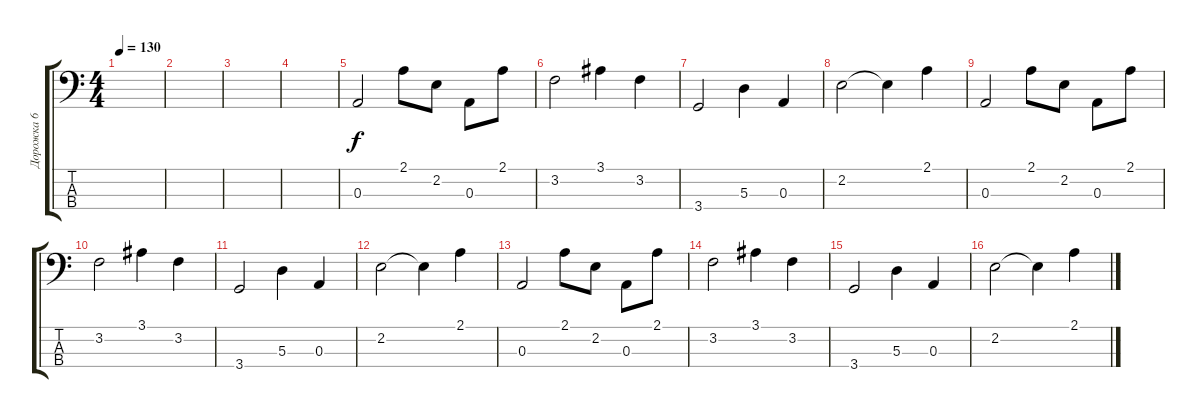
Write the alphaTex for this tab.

\track ("Дорожка 6" "Дорожка 6") {instrument acousticbass}
\staff {score tabs}
\tuning (G2 D2 A1 E1) {hide}
\ts (4 4)
\tempo 130
\clef f4
\ks c
|
|
|
|
0.3.2 2.1.8 2.2.8 0.3.8 2.1.8 |
3.2.2 3.1.4 3.2.4 |
3.4.2 5.3.4 0.3.4 |
2.2.2 2.2{t}.4 2.1.4 |
0.3.2 2.1.8 2.2.8 0.3.8 2.1.8 |
3.2.2 3.1.4 3.2.4 |
3.4.2 5.3.4 0.3.4 |
2.2.2 2.2{t}.4 2.1.4 |
0.3.2 2.1.8 2.2.8 0.3.8 2.1.8 |
3.2.2 3.1.4 3.2.4 |
3.4.2 5.3.4 0.3.4 |
2.2.2 2.2{t}.4 2.1.4
